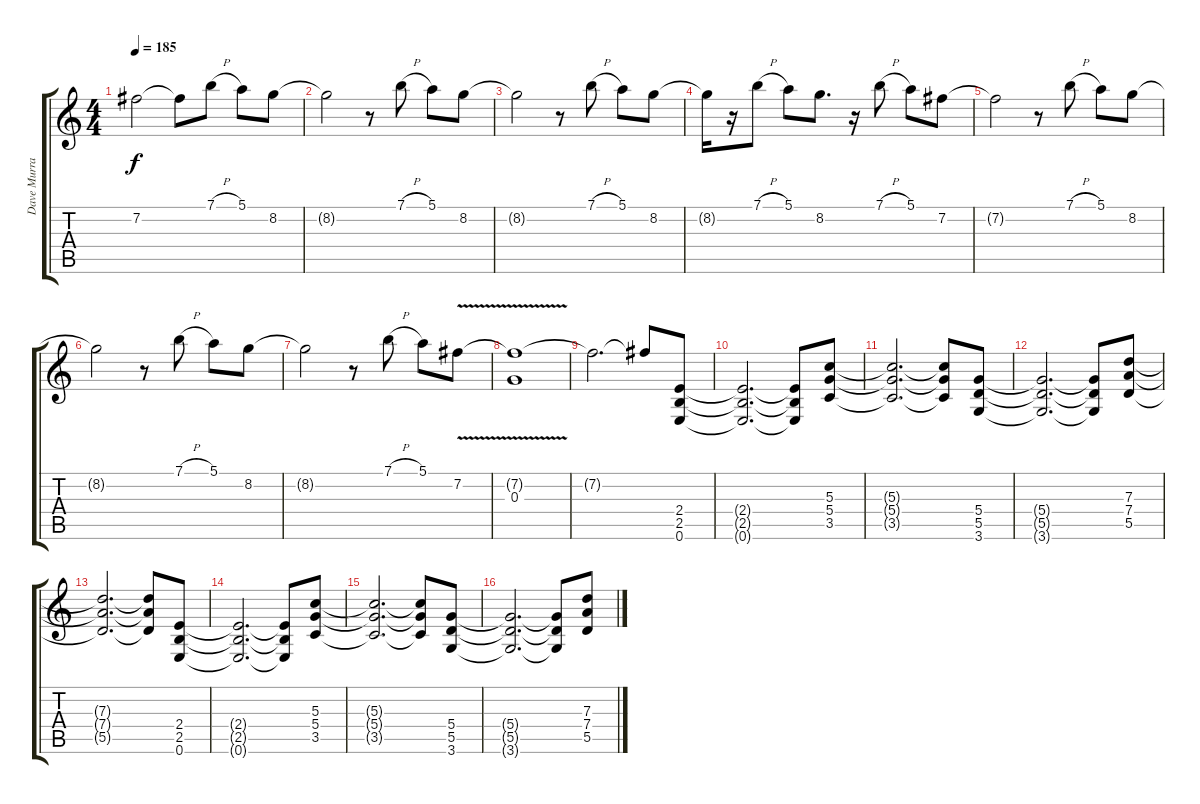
\track ("Dave Murray" "Dave Murra") {instrument distortionguitar}
\staff {score tabs}
\tuning (E4 B3 G3 D3 A2 E2) {hide}
\ts (4 4)
\tempo 185
\clef g2
\ks c
7.2{t}.2{dy f} 7.2{t}.8 7.1{h}.8 5.1.8 8.2.8 |
8.2{t}.2 r.8 7.1{h}.8 5.1.8 8.2.8 |
8.2{t}.2 r.8 7.1{h}.8 5.1.8 8.2.8 |
8.2{t}.16 r.16 7.1{h}.8 5.1.8 8.2.8{d} r.16 7.1{h}.8 5.1.8 7.2.8 |
7.2{t}.2 r.8 7.1{h}.8 5.1.8 8.2.8 |
8.2{t}.2 r.8 7.1{h}.8 5.1.8 8.2.8 |
8.2{t}.2 r.8 7.1{h}.8 5.1.8 7.2{v}.8 |
(7.2{t} 0.3).1 |
7.2{t}.2{d} 7.2{t}.8 (2.4 2.5 0.6).8{balance 4} |
(2.4{t} 2.5{t} 0.6{t}).2{d} (2.4{t} 2.5{t} 0.6{t}).8 (5.3 5.4 3.5).8 |
(5.3{t} 5.4{t} 3.5{t}).2{d} (5.3{t} 5.4{t} 3.5{t}).8 (5.4 5.5 3.6).8 |
(5.4{t} 5.5{t} 3.6{t}).2{d} (5.4{t} 5.5{t} 3.6{t}).8 (7.3 7.4 5.5).8 |
(7.3{t} 7.4{t} 5.5{t}).2{d} (7.3{t} 7.4{t} 5.5{t}).8 (2.4 2.5 0.6).8 |
(2.4{t} 2.5{t} 0.6{t}).2{d} (2.4{t} 2.5{t} 0.6{t}).8 (5.3 5.4 3.5).8 |
(5.3{t} 5.4{t} 3.5{t}).2{d} (5.3{t} 5.4{t} 3.5{t}).8 (5.4 5.5 3.6).8 |
(5.4{t} 5.5{t} 3.6{t}).2{d} (5.4{t} 5.5{t} 3.6{t}).8 (7.3 7.4 5.5).8
